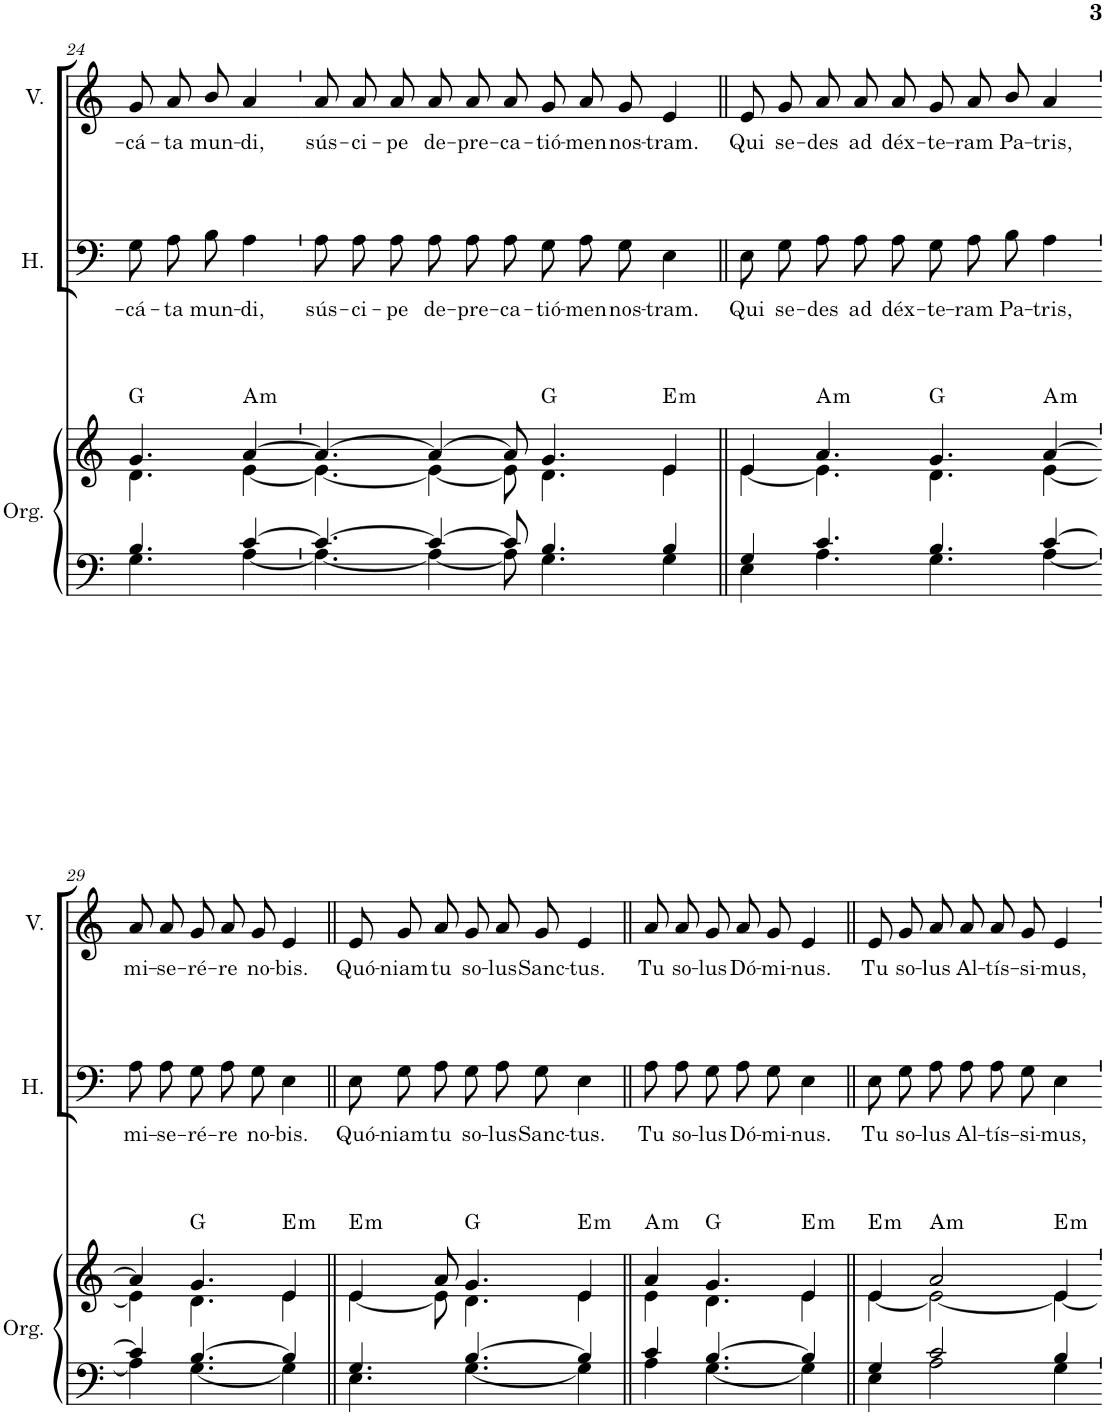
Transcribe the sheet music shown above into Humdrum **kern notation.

**kern	**kern	**harte	**kern	**text	**kern	**text
*part3	*part3	*part3	*part2	*part2	*part1	*part1
*staff4	*staff3	*	*staff2	*staff2	*staff1	*staff1
*I"Órgano	*	*	*I"Hombres	*	*I"Mujeres	*
*	*	*	*I'H.	*	*	*
!!LO:PB:g=z
*clefF4	*clefG2	*	*clefF4	*	*clefG2	*
*k[]	*k[]	*	*k[]	*	*k[]	*
*M4/4	*M4/4	*	*M4/4	*	*M4/4	*
=24	=24	=24	=24	=24	=24	=24
*^	*^	*	*	*	*	*
!	!	!	!	!	!	!LO:LY:b	!	!LO:LY:b
4.B/	4.G\	4.g/	4.d\	G:maj	8G\	-cá-	8g/	-cá-
!	!	!	!	!	!	!LO:LY:b	!	!LO:LY:b
.	.	.	.	.	8A\L	-ta	8a/L	-ta
!	!	!	!	!	!	!LO:LY:b	!	!LO:LY:b
.	.	.	.	.	8B\J	mun-	8b/J	mun-
!	!	!	!	!LO:H:kt=m	!	!LO:LY:b	!	!LO:LY:b
[4c/	[4A\	[4a/	[4e\	A:min	4A\	-di,	4a/	-di,
=25`	=25`	=25`	=25`	=25`	=25`	=25`	=25`	=25`
!	!	!	!	!	!	!LO:LY:b	!	!LO:LY:b
4.c/_	4.A\_	4.a/_	4.e\_	.	8A\L	sús-	8a/L	sús-
!	!	!	!	!	!	!LO:LY:b	!	!LO:LY:b
.	.	.	.	.	8A\J	-ci-	8a/J	-ci-
!	!	!	!	!	!	!LO:LY:b	!	!LO:LY:b
.	.	.	.	.	8A\L	-pe	8a/L	-pe
!	!	!	!	!	!	!LO:LY:b	!	!LO:LY:b
4c/_	4A\_	4a/_	4e\_	.	8A\J	de-	8a/J	de-
!	!	!	!	!	!	!LO:LY:b	!	!LO:LY:b
.	.	.	.	.	8A\	-pre-	8a/	-pre-
=26-	=26-	=26-	=26-	=26-	=26-	=26-	=26-	=26-
!	!	!	!	!	!	!LO:LY:b	!	!LO:LY:b
8c/]	8A\]	8a/]	8e\]	.	8A\L	-ca-	8a/L	-ca-
!	!	!	!	!	!	!LO:LY:b	!	!LO:LY:b
4.B/	4.G\	4.g/	4.d\	G:maj	8G\J	-tió-	8g/J	-tió-
!	!	!	!	!	!	!LO:LY:b	!	!LO:LY:b
.	.	.	.	.	8A\L	-men	8a/L	-men
!	!	!	!	!	!	!LO:LY:b	!	!LO:LY:b
.	.	.	.	.	8G\J	nos-	8g/J	nos-
!	!	!	!	!LO:H:kt=m	!	!LO:LY:b	!	!LO:LY:b
4B/	4G\	4e/	4e\	E:min	4E\	-tram.	4e/	-tram.
=27||	=27||	=27||	=27||	=27||	=27||	=27||	=27||	=27||
!	!	!	!	!	!	!LO:LY:b	!	!LO:LY:b
4G/	4E\	4e/	[4e\	.	8E\L	Qui	8e/L	Qui
!	!	!	!	!	!	!LO:LY:b	!	!LO:LY:b
.	.	.	.	.	8G\J	se-	8g/J	se-
!	!	!	!	!LO:H:kt=m	!	!LO:LY:b	!	!LO:LY:b
4.c/	4.A\	4.a/	4.e\]	A:min	8A\L	-des	8a/L	-des
!	!	!	!	!	!	!LO:LY:b	!	!LO:LY:b
.	.	.	.	.	8A\J	ad	8a/J	ad
!	!	!	!	!	!	!LO:LY:b	!	!LO:LY:b
.	.	.	.	.	8A\	déx-	8a/	déx-
=28-	=28-	=28-	=28-	=28-	=28-	=28-	=28-	=28-
!	!	!	!	!	!	!LO:LY:b	!	!LO:LY:b
4.B/	4.G\	4.g/	4.d\	G:maj	8G\	-te-	8g/	-te-
!	!	!	!	!	!	!LO:LY:b	!	!LO:LY:b
.	.	.	.	.	8A\L	-ram	8a/L	-ram
!	!	!	!	!	!	!LO:LY:b	!	!LO:LY:b
.	.	.	.	.	8B\J	Pa-	8b/J	Pa-
!	!	!	!	!LO:H:kt=m	!	!LO:LY:b	!	!LO:LY:b
[4c/	[4A\	[4a/	[4e\	A:min	4A\	-tris,	4a/	-tris,
!!LO:LB:g=z
=29`	=29`	=29`	=29`	=29`	=29`	=29`	=29`	=29`
!	!	!	!	!	!	!LO:LY:b	!	!LO:LY:b
4c/]	4A\]	4a/]	4e\]	.	8A\L	mi-	8a/L	mi-
!	!	!	!	!	!	!LO:LY:b	!	!LO:LY:b
.	.	.	.	.	8A\J	-se-	8a/J	-se-
!	!	!	!	!	!	!LO:LY:b	!	!LO:LY:b
[4.B/	[4.G\	4.g/	4.d\	G:maj	8G\L	-ré-	8g/L	-ré-
!	!	!	!	!	!	!LO:LY:b	!	!LO:LY:b
.	.	.	.	.	8A\J	-re	8a/J	-re
!	!	!	!	!	!	!LO:LY:b	!	!LO:LY:b
.	.	.	.	.	8G\	no-	8g/	no-
!	!	!	!	!LO:H:kt=m	!	!LO:LY:b	!	!LO:LY:b
4B/]	4G\]	4e/	4e\	E:min	4E\	-bis.	4e/	-bis.
=30||	=30||	=30||	=30||	=30||	=30||	=30||	=30||	=30||
!	!	!	!	!LO:H:kt=m	!	!LO:LY:b	!	!LO:LY:b
4.G/	4.E\	4e/	[4e\	E:min	8E\	Quó-	8e/	Quó-
!	!	!	!	!	!	!LO:LY:b	!	!LO:LY:b
.	.	.	.	.	8G\L	-niam	8g/L	-niam
!	!	!	!	!	!	!LO:LY:b	!	!LO:LY:b
.	.	8a/	8e\]	.	8A\J	tu	8a/J	tu
=31-	=31-	=31-	=31-	=31-	=31-	=31-	=31-	=31-
!	!	!	!	!	!	!LO:LY:b	!	!LO:LY:b
[4.B/	[4.G\	4.g/	4.d\	G:maj	8G\L	so-	8g/L	so-
!	!	!	!	!	!	!LO:LY:b	!	!LO:LY:b
.	.	.	.	.	8A\J	-lus	8a/J	-lus
!	!	!	!	!	!	!LO:LY:b	!	!LO:LY:b
.	.	.	.	.	8G\	Sanc-	8g/	Sanc-
!	!	!	!	!LO:H:kt=m	!	!LO:LY:b	!	!LO:LY:b
4B/]	4G\]	4e/	4e\	E:min	4E\	-tus.	4e/	-tus.
=32||	=32||	=32||	=32||	=32||	=32||	=32||	=32||	=32||
!	!	!	!	!LO:H:kt=m	!	!LO:LY:b	!	!LO:LY:b
4c/	4A\	4a/	4e\	A:min	8A\	Tu	8a/	Tu
!	!	!	!	!	!	!LO:LY:b	!	!LO:LY:b
.	.	.	.	.	8A\L	so-	8a/L	so-
!	!	!	!	!	!	!LO:LY:b	!	!LO:LY:b
[4.B/	[4.G\	4.g/	4.d\	G:maj	8G\J	-lus	8g/J	-lus
!	!	!	!	!	!	!LO:LY:b	!	!LO:LY:b
.	.	.	.	.	8A\L	Dó-	8a/L	Dó-
!	!	!	!	!	!	!LO:LY:b	!	!LO:LY:b
.	.	.	.	.	8G\J	-mi-	8g/J	-mi-
!	!	!	!	!LO:H:kt=m	!	!LO:LY:b	!	!LO:LY:b
4B/]	4G\]	4e/	4e\	E:min	4E\	-nus.	4e/	-nus.
=33||	=33||	=33||	=33||	=33||	=33||	=33||	=33||	=33||
!	!	!	!	!LO:H:kt=m	!	!LO:LY:b	!	!LO:LY:b
4G/	4E\	4e/	[4e\	E:min	8E\L	Tu	8e/L	Tu
!	!	!	!	!	!	!LO:LY:b	!	!LO:LY:b
.	.	.	.	.	8G\J	so-	8g/J	so-
!	!	!	!	!LO:H:kt=m	!	!LO:LY:b	!	!LO:LY:b
2c/	2A\	2a/	2e\_	A:min	8A\L	-lus	8a/L	-lus
!	!	!	!	!	!	!LO:LY:b	!	!LO:LY:b
.	.	.	.	.	8A\J	Al-	8a/J	Al-
!	!	!	!	!	!	!LO:LY:b	!	!LO:LY:b
.	.	.	.	.	8A\L	-tís-	8a/L	-tís-
!	!	!	!	!	!	!LO:LY:b	!	!LO:LY:b
.	.	.	.	.	8G\J	-si-	8g/J	-si-
!	!	!	!	!LO:H:kt=m	!	!LO:LY:b	!	!LO:LY:b
4B/	4G\	4e/	4e\_	E:min	4E\	-mus,	4e/	-mus,
*v	*v	*	*	*	*	*	*	*
*	*v	*v	*	*	*	*	*
=`	=`	=`	=`	=`	=`	=`
*-	*-	*-	*-	*-	*-	*-
